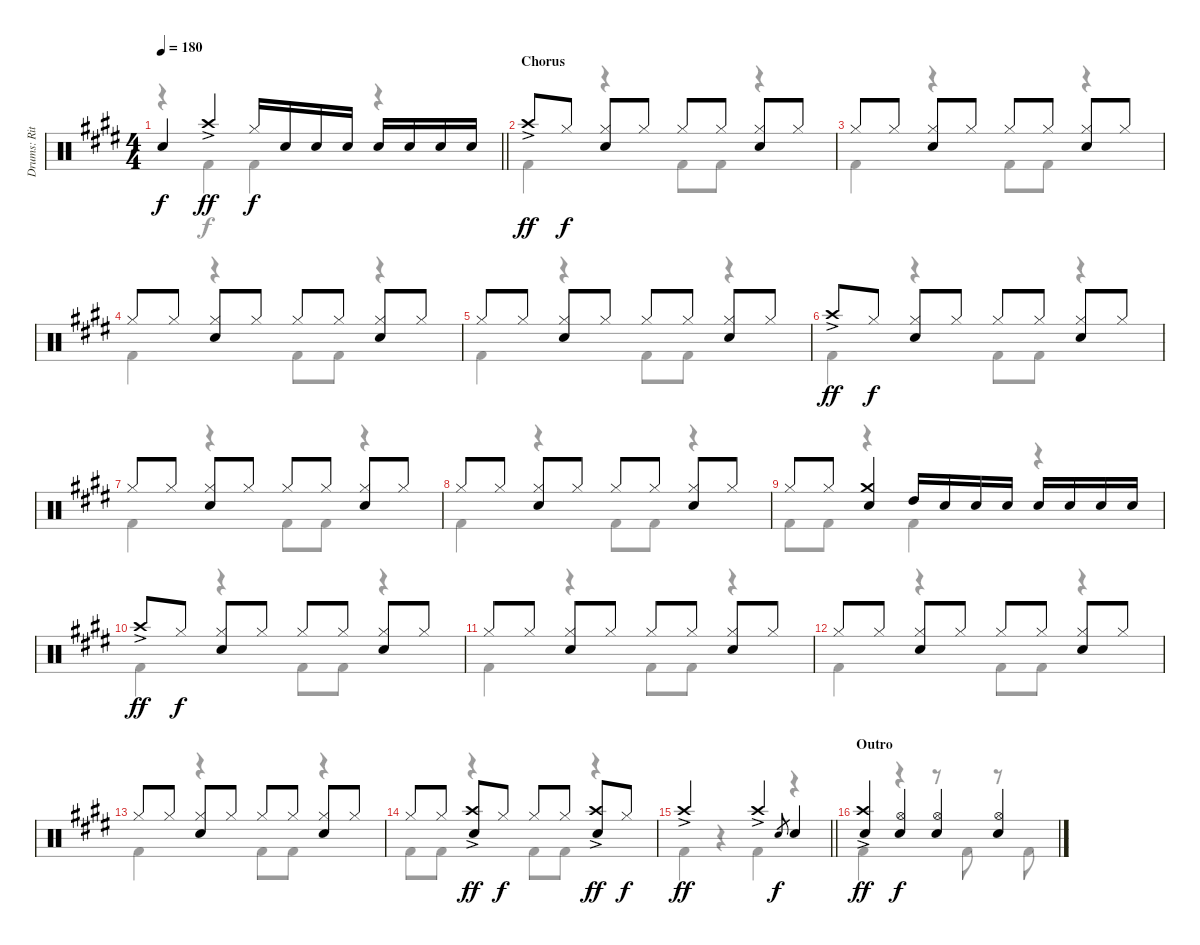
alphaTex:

\track ("Drums: Ritsu Tainaka" "Drums: Rit") {instrument percussion}
\staff {score}
\articulation defaults
\voice
\ts (4 4)
\tempo 180
\clef neutral
\barLineRight lightlight
\ks e "Electric Snare (hit)".4{dy f} "Crash high (hit)"{ac}.4{dy ff} "Hi-Hat (closed)".16{dy f} "Electric Snare (hit)".16 "Electric Snare (hit)".16 "Electric Snare (hit)".16 "Electric Snare (hit)".16 "Electric Snare (hit)".16 "Electric Snare (hit)".16 "Electric Snare (hit)".16
|
\section ("" "Chorus")
"Crash high (hit)"{ac}.8{dy ff} "Hi-Hat (closed)".8{dy f} ("Hi-Hat (closed)" "Electric Snare (hit)").8 "Hi-Hat (closed)".8 "Hi-Hat (closed)".8 "Hi-Hat (closed)".8 ("Hi-Hat (closed)" "Electric Snare (hit)").8 "Hi-Hat (closed)".8 |
"Hi-Hat (closed)".8 "Hi-Hat (closed)".8 ("Hi-Hat (closed)" "Electric Snare (hit)").8 "Hi-Hat (closed)".8 "Hi-Hat (closed)".8 "Hi-Hat (closed)".8 ("Hi-Hat (closed)" "Electric Snare (hit)").8 "Hi-Hat (closed)".8 |
"Hi-Hat (closed)".8 "Hi-Hat (closed)".8 ("Hi-Hat (closed)" "Electric Snare (hit)").8 "Hi-Hat (closed)".8 "Hi-Hat (closed)".8 "Hi-Hat (closed)".8 ("Hi-Hat (closed)" "Electric Snare (hit)").8 "Hi-Hat (closed)".8 |
"Hi-Hat (closed)".8 "Hi-Hat (closed)".8 ("Hi-Hat (closed)" "Electric Snare (hit)").8 "Hi-Hat (closed)".8 "Hi-Hat (closed)".8 "Hi-Hat (closed)".8 ("Hi-Hat (closed)" "Electric Snare (hit)").8 "Hi-Hat (closed)".8 |
"Crash high (hit)"{ac}.8{dy ff} "Hi-Hat (closed)".8{dy f} ("Hi-Hat (closed)" "Electric Snare (hit)").8 "Hi-Hat (closed)".8 "Hi-Hat (closed)".8 "Hi-Hat (closed)".8 ("Hi-Hat (closed)" "Electric Snare (hit)").8 "Hi-Hat (closed)".8 |
"Hi-Hat (closed)".8 "Hi-Hat (closed)".8 ("Hi-Hat (closed)" "Electric Snare (hit)").8 "Hi-Hat (closed)".8 "Hi-Hat (closed)".8 "Hi-Hat (closed)".8 ("Hi-Hat (closed)" "Electric Snare (hit)").8 "Hi-Hat (closed)".8 |
"Hi-Hat (closed)".8 "Hi-Hat (closed)".8 ("Hi-Hat (closed)" "Electric Snare (hit)").8 "Hi-Hat (closed)".8 "Hi-Hat (closed)".8 "Hi-Hat (closed)".8 ("Hi-Hat (closed)" "Electric Snare (hit)").8 "Hi-Hat (closed)".8 |
"Hi-Hat (closed)".8 "Hi-Hat (closed)".8 ("Crash medium (hit)" "Electric Snare (hit)").4 "High Tom (hit)".16 "Electric Snare (hit)".16 "Electric Snare (hit)".16 "Electric Snare (hit)".16 "Electric Snare (hit)".16 "Electric Snare (hit)".16 "Electric Snare (hit)".16 "Electric Snare (hit)".16 |
"Crash high (hit)"{ac}.8{dy ff} "Hi-Hat (closed)".8{dy f} ("Hi-Hat (closed)" "Electric Snare (hit)").8 "Hi-Hat (closed)".8 "Hi-Hat (closed)".8 "Hi-Hat (closed)".8 ("Hi-Hat (closed)" "Electric Snare (hit)").8 "Hi-Hat (closed)".8 |
"Hi-Hat (closed)".8 "Hi-Hat (closed)".8 ("Hi-Hat (closed)" "Electric Snare (hit)").8 "Hi-Hat (closed)".8 "Hi-Hat (closed)".8 "Hi-Hat (closed)".8 ("Hi-Hat (closed)" "Electric Snare (hit)").8 "Hi-Hat (closed)".8 |
"Hi-Hat (closed)".8 "Hi-Hat (closed)".8 ("Hi-Hat (closed)" "Electric Snare (hit)").8 "Hi-Hat (closed)".8 "Hi-Hat (closed)".8 "Hi-Hat (closed)".8 ("Hi-Hat (closed)" "Electric Snare (hit)").8 "Hi-Hat (closed)".8 |
"Hi-Hat (closed)".8 "Hi-Hat (closed)".8 ("Hi-Hat (closed)" "Electric Snare (hit)").8 "Hi-Hat (closed)".8 "Hi-Hat (closed)".8 "Hi-Hat (closed)".8 ("Hi-Hat (closed)" "Electric Snare (hit)").8 "Hi-Hat (closed)".8 |
"Hi-Hat (closed)".8 "Hi-Hat (closed)".8 ("Crash high (hit)"{ac} "Electric Snare (hit)").8{dy ff} "Hi-Hat (closed)".8{dy f} "Hi-Hat (closed)".8 "Hi-Hat (closed)".8 ("Crash high (hit)"{ac} "Electric Snare (hit)").8{dy ff} "Hi-Hat (closed)".8{dy f} |
\barLineRight lightlight "Crash high (hit)"{ac}.2{dy ff} "Crash high (hit)"{ac}.4 "Electric Snare (hit)".8{gr dy f} "Electric Snare (hit)".4
|
\section ("" "Outro")
("Crash high (hit)"{ac} "Electric Snare (hit)").4{dy ff} ("Hi-Hat (open)" "Electric Snare (hit)").4{dy f} ("Hi-Hat (open)" "Electric Snare (hit)").4 ("Hi-Hat (open)" "Electric Snare (hit)").4
\voice
\clef neutral
\ottava regular
\simile none
\barLineRight lightlight
\ks e
r.4{dy f} "Kick (hit) 2".4 "Kick (hit) 2".4 r.4 |
"Kick (hit) 2".4 r.4 "Kick (hit) 2".8 "Kick (hit) 2".8 r.4 |
"Kick (hit) 2".4 r.4 "Kick (hit) 2".8 "Kick (hit) 2".8 r.4 |
"Kick (hit) 2".4 r.4 "Kick (hit) 2".8 "Kick (hit) 2".8 r.4 |
"Kick (hit) 2".4 r.4 "Kick (hit) 2".8 "Kick (hit) 2".8 r.4 |
"Kick (hit) 2".4 r.4 "Kick (hit) 2".8 "Kick (hit) 2".8 r.4 |
"Kick (hit) 2".4 r.4 "Kick (hit) 2".8 "Kick (hit) 2".8 r.4 |
"Kick (hit) 2".4 r.4 "Kick (hit) 2".8 "Kick (hit) 2".8 r.4 |
"Kick (hit) 2".8 "Kick (hit) 2".8 r.4 "Kick (hit) 2".4 r.4 |
"Kick (hit) 2".4 r.4 "Kick (hit) 2".8 "Kick (hit) 2".8 r.4 |
"Kick (hit) 2".4 r.4 "Kick (hit) 2".8 "Kick (hit) 2".8 r.4 |
"Kick (hit) 2".4 r.4 "Kick (hit) 2".8 "Kick (hit) 2".8 r.4 |
"Kick (hit) 2".4 r.4 "Kick (hit) 2".8 "Kick (hit) 2".8 r.4 |
"Kick (hit) 2".8 "Kick (hit) 2".8 r.4 "Kick (hit) 2".8 "Kick (hit) 2".8 r.4 |
\barLineRight lightlight "Kick (hit) 2".4
r.4 "Kick (hit) 2".4 r.4 |
"Kick (hit) 2".4 r.4 r.8 "Kick (hit) 2".8 r.8 "Kick (hit) 2".8
